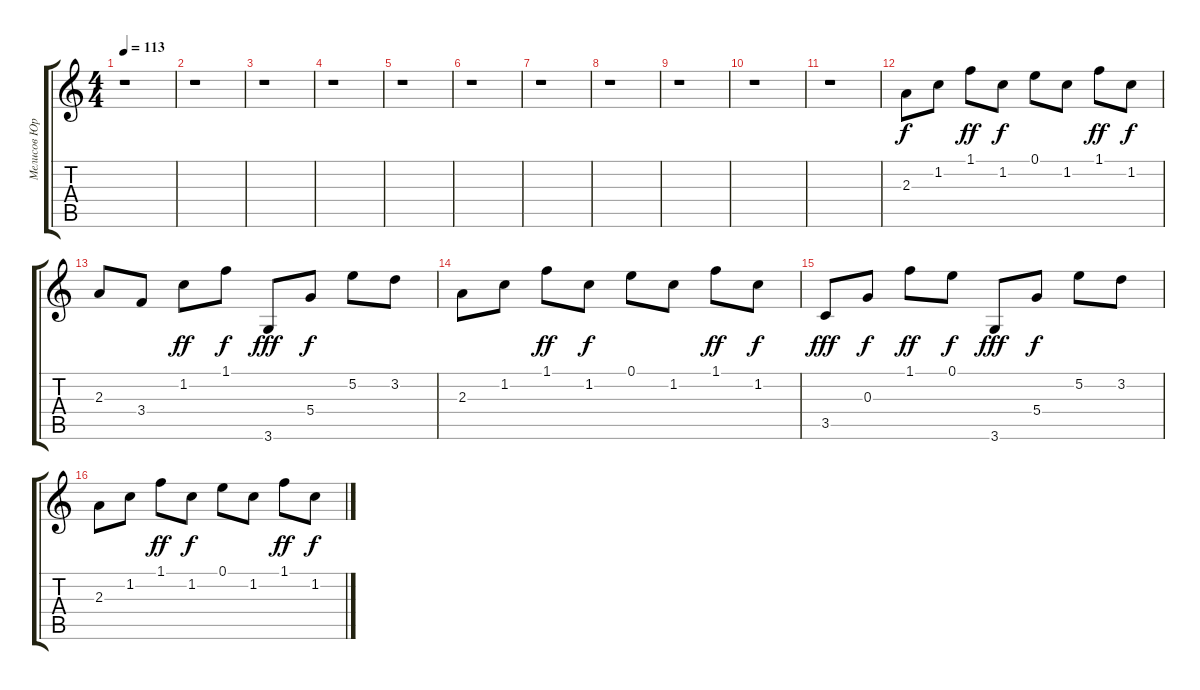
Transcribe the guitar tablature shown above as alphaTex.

\track ("Мелисов Юрий" "Мелисов Юр") {instrument acousticguitarsteel}
\staff {score tabs}
\tuning (E4 B3 G3 D3 A2 E2) {hide}
\ts (4 4)
\tempo 113
\clef g2
\ks c
r.1{dy f instrument acousticguitarsteel} |
r.1 |
r.1 |
r.1 |
r.1 |
r.1 |
r.1 |
r.1 |
r.1 |
r.1 |
r.1 |
2.3.8 1.2.8 1.1.8{dy ff} 1.2.8{dy f} 0.1.8 1.2.8 1.1.8{dy ff} 1.2.8{dy f} |
2.3.8 3.4.8 1.2.8{dy ff} 1.1.8{dy f} 3.6.8{dy fff} 5.4.8{dy f} 5.2.8 3.2.8 |
2.3.8 1.2.8 1.1.8{dy ff} 1.2.8{dy f} 0.1.8 1.2.8 1.1.8{dy ff} 1.2.8{dy f} |
3.5.8{dy fff} 0.3.8{dy f} 1.1.8{dy ff} 0.1.8{dy f} 3.6.8{dy fff} 5.4.8{dy f} 5.2.8 3.2.8 |
2.3.8 1.2.8 1.1.8{dy ff} 1.2.8{dy f} 0.1.8 1.2.8 1.1.8{dy ff} 1.2.8{dy f}
